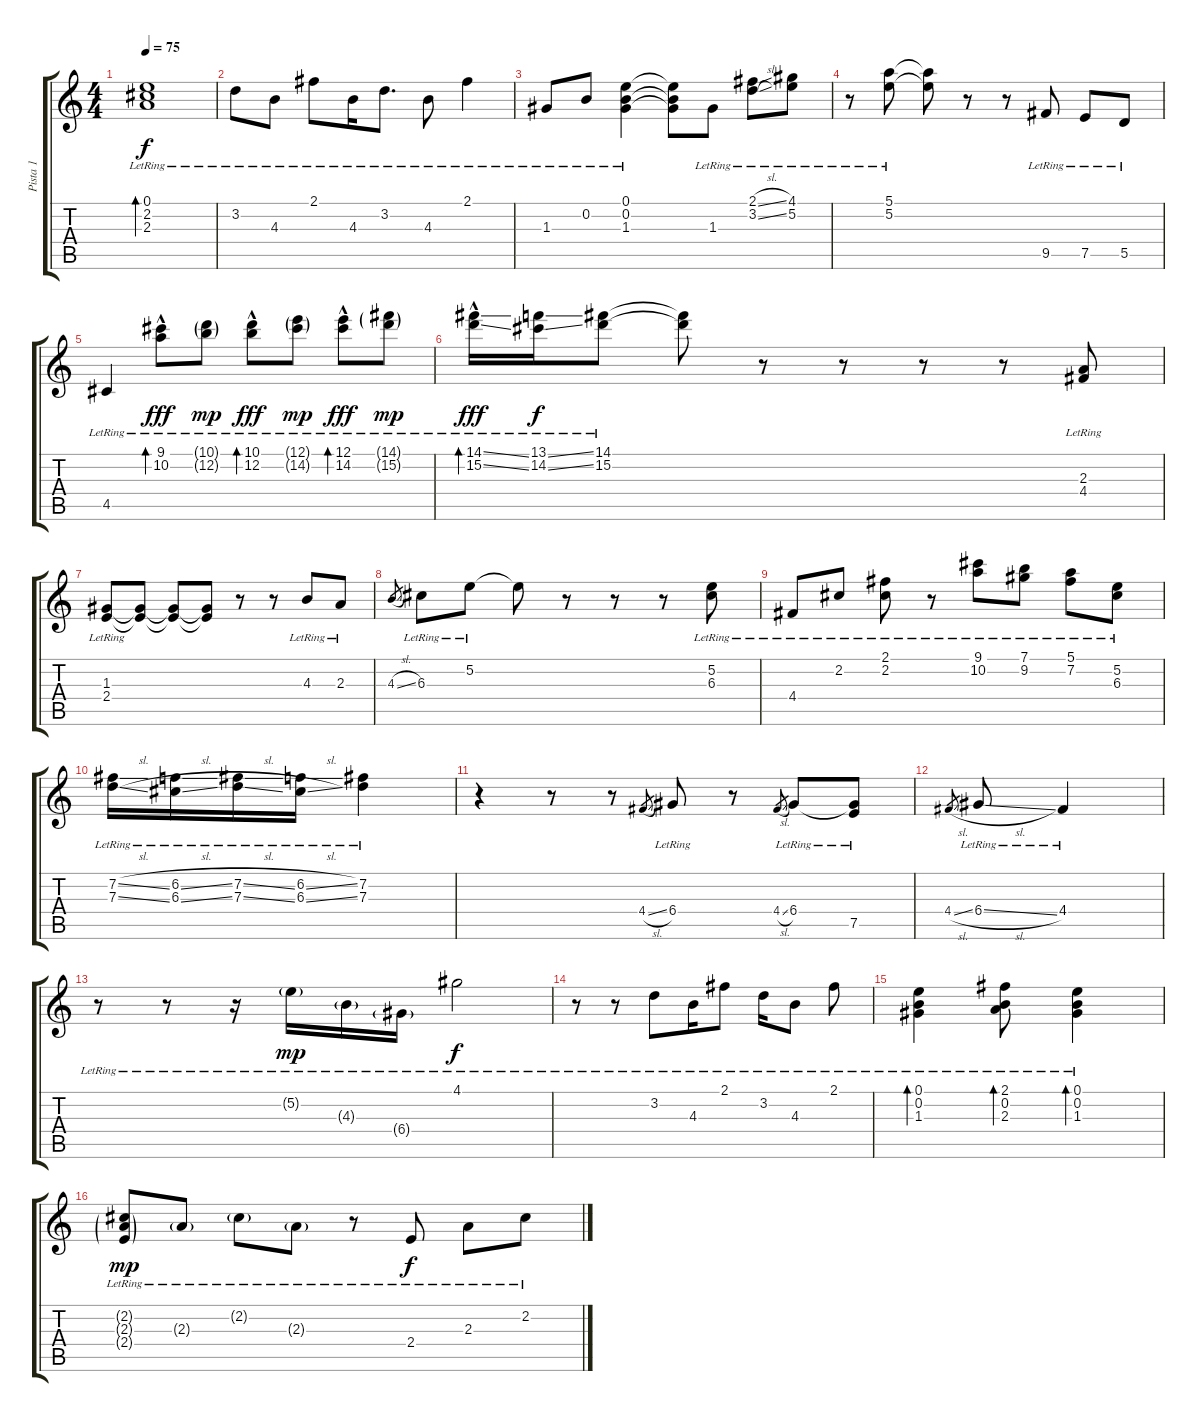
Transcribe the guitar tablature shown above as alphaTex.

\track ("Pista 1" "Pista 1") {instrument acousticguitarsteel}
\staff {score tabs}
\tuning (E4 B3 G3 D3 A2 E2) {hide}
\ts (4 4)
\tempo 75
\clef g2
\ks c
(0.1{lr} 2.2{lr} 2.3{lr}).1{bd 60 dy f} |
3.2{lr}.8 4.3{lr}.8 2.1{lr}.8 4.3{lr}.16 3.2{lr}.8{d} 4.3{lr}.8 2.1{lr}.4 |
1.3{lr}.8 0.2{lr}.8 (0.1{lr} 0.2{lr} 1.3{lr}).4 (0.1{t} 0.2{t} 1.3{t}).8 1.3{lr}.8 (2.1{sl lr} 3.2{sl lr}).8 (4.1{lr} 5.2{lr}).8 |
r.8 (5.1{lr} 5.2{lr}).8 (5.1{t} 5.2{t}).8 r.8 r.8 9.5{lr}.8 7.5{lr}.8 5.5{lr}.8 |
4.5{lr}.4 (9.1{hac lr} 10.2{hac lr}).8{bd 120 dy fff} (10.1{g lr} 12.2{g lr}).8{dy mp} (10.1{hac lr} 12.2{hac lr}).8{bd 120 dy fff} (12.1{g lr} 14.2{g lr}).8{dy mp} (12.1{hac lr} 14.2{hac lr}).8{bd 120 dy fff} (14.1{g lr} 15.2{g lr}).8{dy mp} |
(14.1{ss hac lr} 15.2{ss hac lr}).16{bd 120 dy fff} (13.1{ss lr} 14.2{ss lr}).16{dy f} (14.1{lr} 15.2{lr}).8 (14.1{t} 15.2{t}).8 r.8 r.8 r.8 r.8 (2.3{lr} 4.4{lr}).8 |
(1.3{lr} 2.4{lr}).8 (1.3{t} 2.4{t}).8 (1.3{t} 2.4{t}).8 (1.3{t} 2.4{t}).8 r.8 r.8 4.3{lr}.8 2.3{lr}.8 |
4.3{sl}.8{gr} 6.3{lr}.8 5.2{lr}.8 5.2{t}.8 r.8 r.8 r.8 (5.2{lr} 6.3{lr}).8 |
4.4{lr}.8 2.2{lr}.8 (2.1{lr} 2.2{lr}).8 r.8 (9.1{lr} 10.2{lr}).8 (7.1{lr} 9.2{lr}).8 (5.1{lr} 7.2{lr}).8 (5.2{lr} 6.3{lr}).8 |
(7.2{sl lr} 7.3{sl lr}).16 (6.2{sl lr} 6.3{sl lr}).16 (7.2{sl lr} 7.3{sl lr}).16 (6.2{sl lr} 6.3{sl lr}).16 (7.2{lr} 7.3{lr}).4 |
r.4 r.8 r.8 4.4{sl}.8{gr} 6.4{lr}.8 r.8 4.4{sl}.8{gr} 6.4{lr}.8 (6.4{t} 7.5{lr}).8 |
4.4{sl}.8{gr} 6.4{sl lr}.8 4.4{lr}.4 |
r.8 r.8 r.16 5.2{g lr}.16{dy mp} 4.3{g lr}.16 6.4{g lr}.16 4.1{lr}.2{dy f} |
r.8 r.8 3.2{lr}.8 4.3{lr}.16 2.1{lr}.8 3.2{lr}.16 4.3{lr}.8 2.1{lr}.8 |
(0.1{lr} 0.2{lr} 1.3{lr}).4{bd 60} (2.1{lr} 0.2{lr} 2.3{lr}).8{bd 60} (0.1{lr} 0.2{lr} 1.3{lr}).4{bd 60} |
(2.2{g lr} 2.3{g lr} 2.4{g lr}).8{dy mp} 2.3{g lr}.8 2.2{g lr}.8 2.3{g lr}.8 r.8 2.4{lr}.8{dy f} 2.3{lr}.8 2.2{lr}.8
